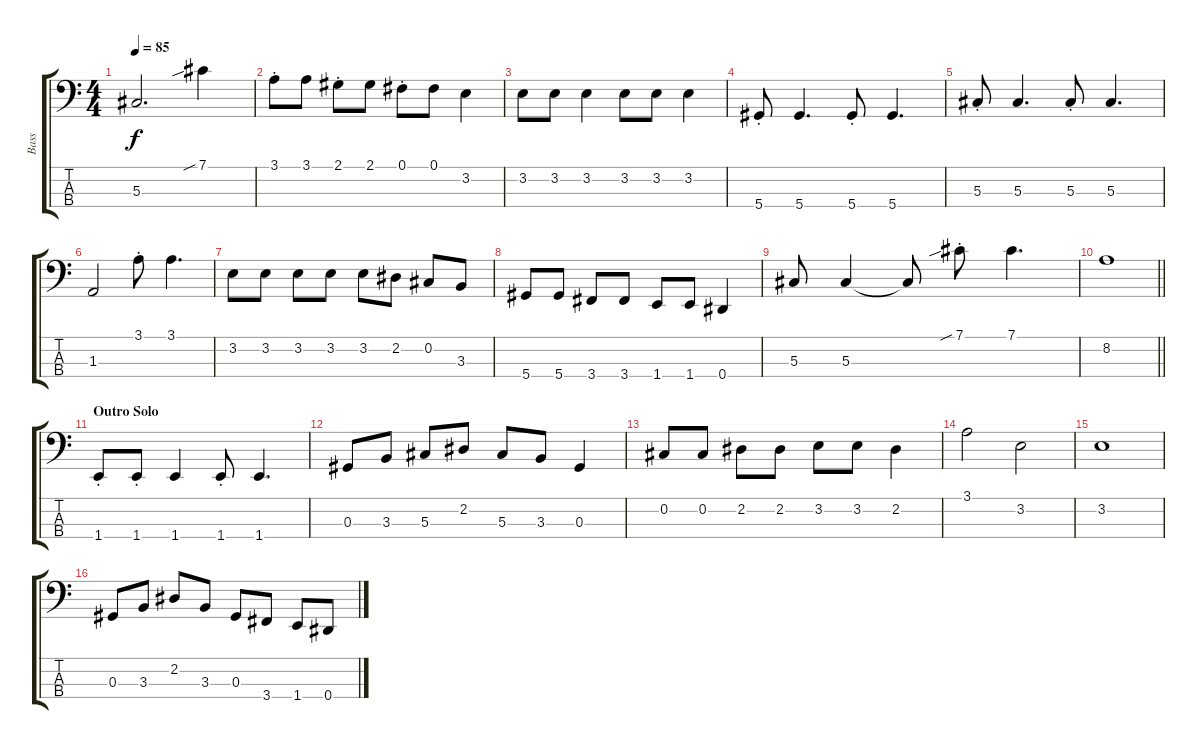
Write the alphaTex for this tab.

\track ("Bass" "Bass") {instrument electricbasspick}
\staff {score tabs}
\tuning (Gb2 Db2 Ab1 Eb1) {hide}
\ts (4 4)
\tempo 85
\clef f4
\ks c
5.3.2{d dy f} 7.1{sib}.4 |
3.1{st}.8 3.1.8 2.1{st}.8 2.1.8 0.1{st}.8 0.1.8 3.2.4 |
3.2.8 3.2.8 3.2.4 3.2.8 3.2.8 3.2.4 |
5.4{st}.8 5.4.4{d} 5.4{st}.8 5.4.4{d} |
5.3{st}.8 5.3.4{d} 5.3{st}.8 5.3.4{d} |
1.3.2 3.1{st}.8 3.1.4{d} |
3.2.8 3.2.8 3.2.8 3.2.8 3.2.8 2.2.8 0.2.8 3.3.8 |
5.4.8 5.4.8 3.4.8 3.4.8 1.4.8 1.4.8 0.4.4 |
5.3.8 5.3.4 5.3{t}.8 7.1{sib st}.8 7.1.4{d} |
\barLineRight lightlight
8.2.1 |
\section ("" "Outro Solo")
1.4{st}.8 1.4{st}.8 1.4.4 1.4{st}.8 1.4.4{d} |
0.3.8 3.3.8 5.3.8 2.2.8 5.3.8 3.3.8 0.3.4 |
0.2.8 0.2.8 2.2.8 2.2.8 3.2.8 3.2.8 2.2.4 |
3.1.2 3.2.2 |
3.2.1 |
0.3.8 3.3.8 2.2.8 3.3.8 0.3.8 3.4.8 1.4.8 0.4.8
